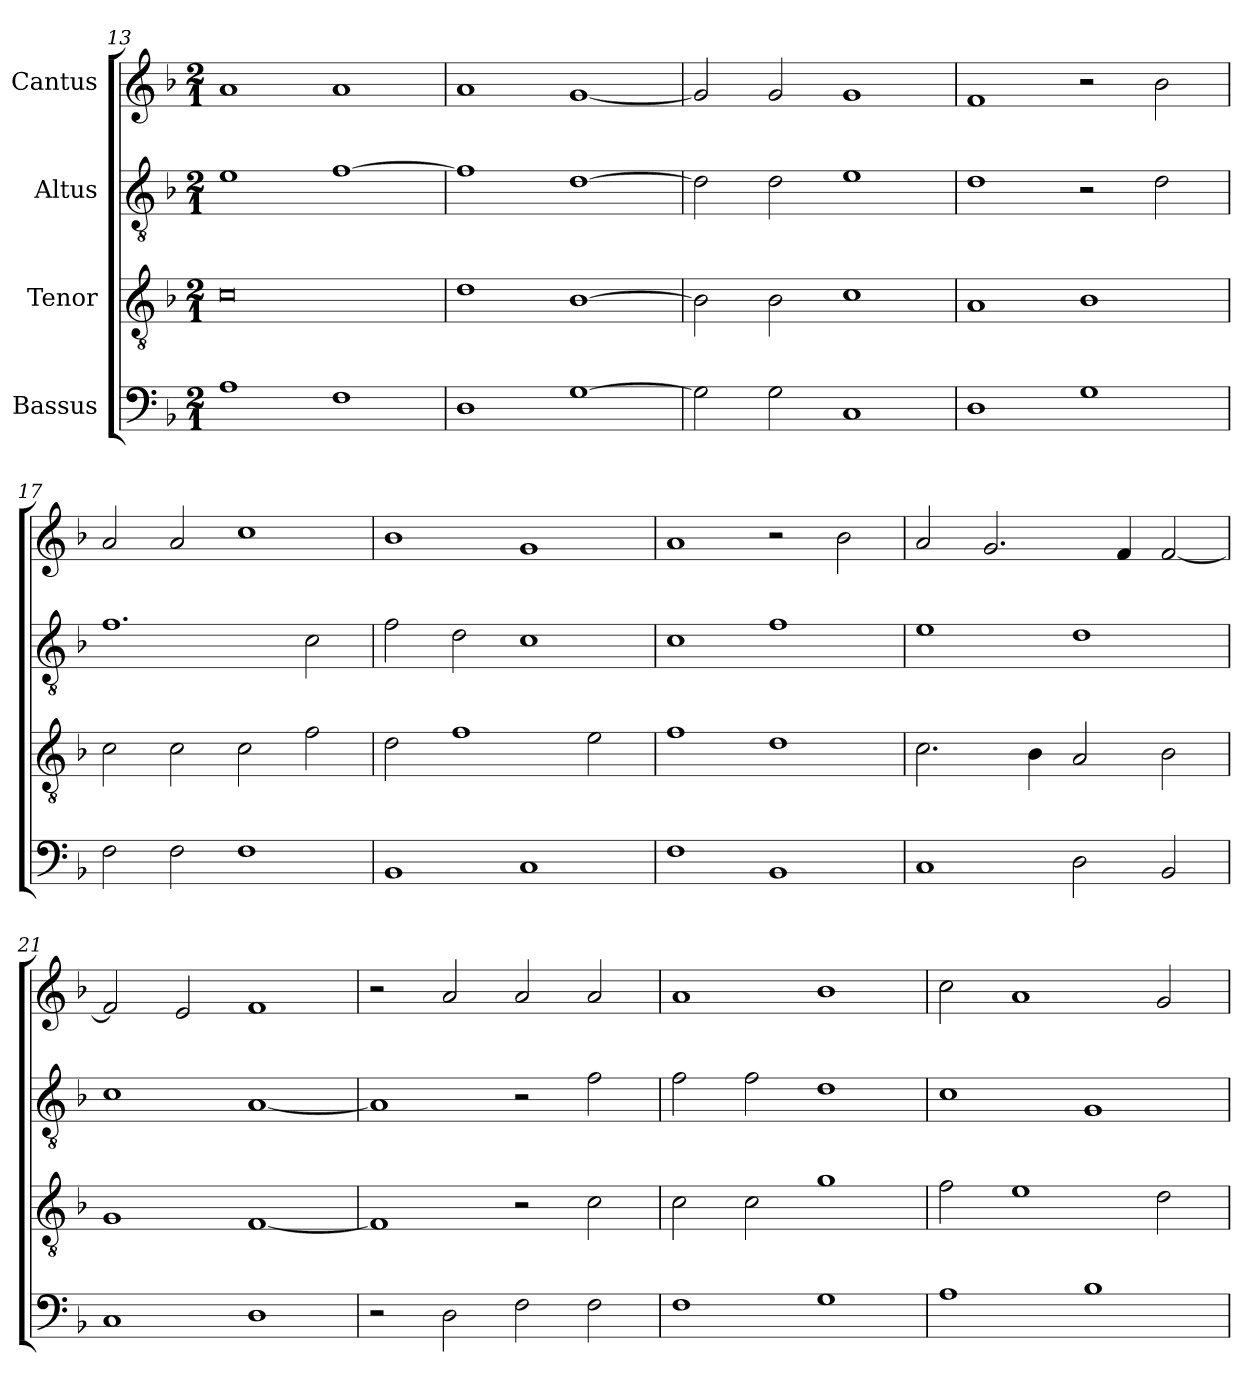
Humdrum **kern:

**kern	**kern	**kern	**kern
*part4	*part3	*part2	*part1
*staff4	*staff3	*staff2	*staff1
*I"Bassus	*I"Tenor	*I"Altus	*I"Cantus
!!LO:LB:g=z
*clefF4	*clefGv2	*clefGv2	*clefG2
*	*ITrd7c12	*ITrd7c12	*
*k[b-]	*k[b-]	*k[b-]	*k[b-]
*F:	*F:	*F:	*F:
*M2/1	*M2/1	*M2/1	*M2/1
=13	=13	=13	=13
1Ai	0Ci	1Ei	1ai
1Fi	.	[>1Fi	1ai
=14	=14	=14	=14
1Di	1Di	1Fi]	1ai
[>1Gi	[>1BB-i	[>1Di	[<1gi
=15	=15	=15	=15
2Gi\]	2BB-i\]	2Di\]	2gi/]
2Gi\	2BB-i\	2Di\	2gi/
1Ci	1Ci	1Ei	1gi
=16	=16	=16	=16
1Di	1AAi	1Di	1fi
1Gi	1BB-i	2r	2r
.	.	2Di\	2b-i\
=17	=17	=17	=17
2Fi\	2Ci\	1.Fi	2ai/
2Fi\	2Ci\	.	2ai/
1Fi	2Ci\	.	1cci
.	2Fi\	2Ci\	.
=18	=18	=18	=18
1BB-i	2Di\	2Fi\	1b-i
.	1Fi	2Di\	.
1Ci	.	1Ci	1gi
.	2Ei\	.	.
!!LO:LB:g=z
=19	=19	=19	=19
1Fi	1Fi	1Ci	1ai
1BB-i	1Di	1Fi	2r
.	.	.	2b-i\
=20	=20	=20	=20
1Ci	2.Ci\	1Ei	2ai/
.	.	.	2.gi/
.	4BB-i\	.	.
2Di\	2AAi/	1Di	.
.	.	.	4fi/
2BB-i/	2BB-i\	.	[<2fi/
=21	=21	=21	=21
1Ci	1GGi	1Ci	2fi/]
.	.	.	2ei/
1Di	[<1FFi	[<1AAi	1fi
=22	=22	=22	=22
2r	1FFi]	1AAi]	2r
2Di\	.	.	2ai/
2Fi\	2r	2r	2ai/
2Fi\	2Ci\	2Fi\	2ai/
=23	=23	=23	=23
1Fi	2Ci\	2Fi\	1ai
.	2Ci\	2Fi\	.
1Gi	1Gi	1Di	1b-i
=24	=24	=24	=24
1Ai	2Fi\	1Ci	2cci\
.	1Ei	.	1ai
1B-i	.	1GGi	.
.	2Di\	.	2gi/
=	=	=	=
*-	*-	*-	*-
